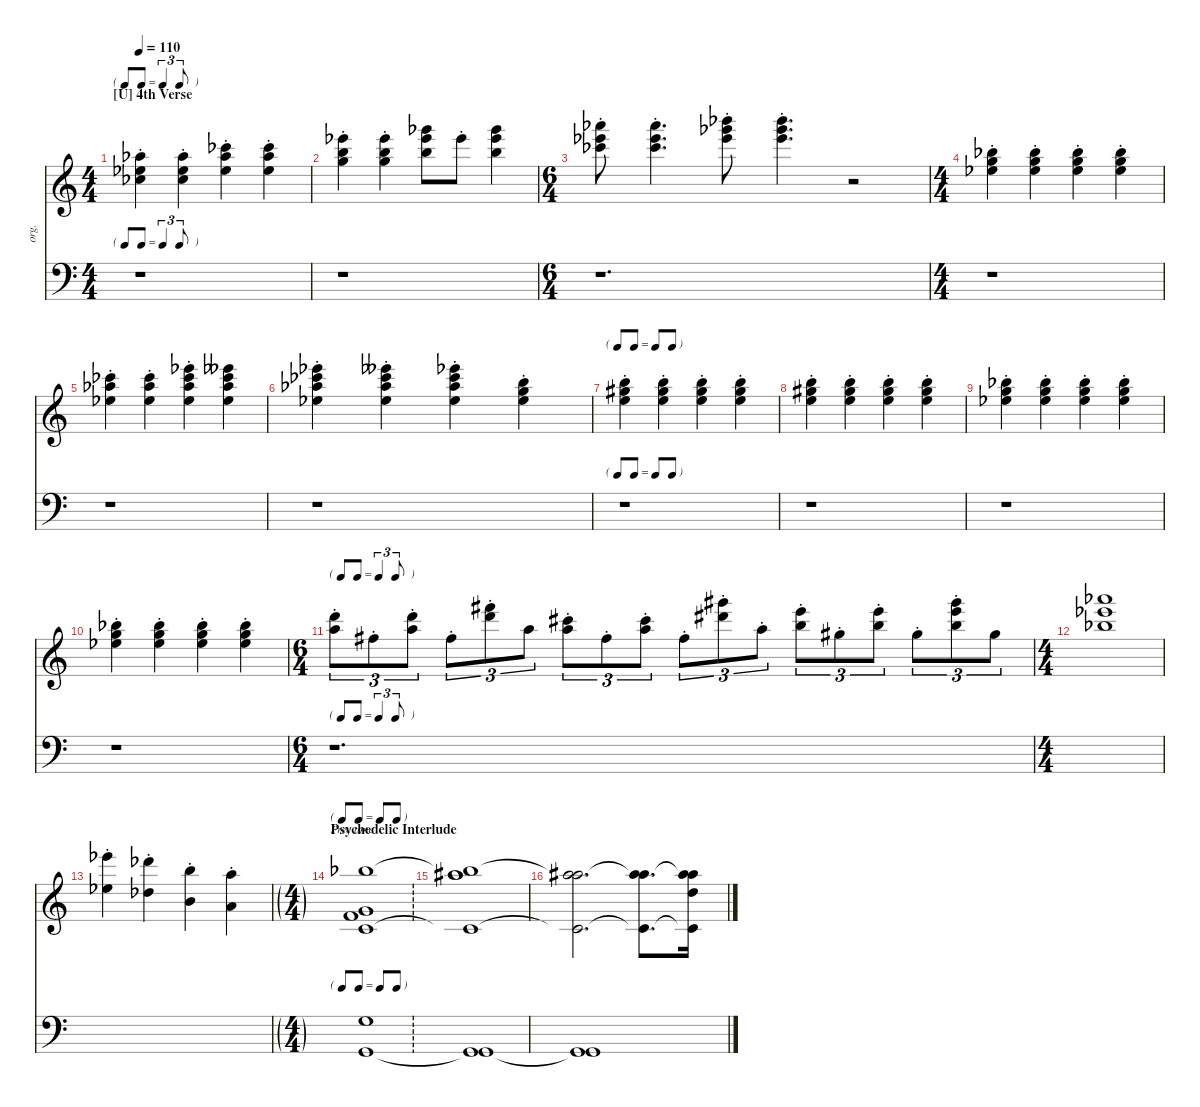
\defaultSystemsLayout 4
\hideDynamics
\bracketExtendMode nobrackets
\track ("Organ" "org.") {solo instrument churchorgan}
\staff {score}
\tuning (E4 B3 G3 D3 A2 E2)
\ts (4 4)
\tf triplet8th
\section ("U" "4th Verse")
\tempo 110
\clef g2
\ks c
(7.1{st acc b} 11.1{st acc b} 16.1{st acc b}).4{dy mf} (7.1{st acc b} 11.1{st acc b} 16.1{st acc b}).4 (11.1{st acc b} 16.1{st acc b} 19.1{acc b}).4 (11.1{st acc b} 16.1{st acc b} 19.1{acc b}).4 |
(15.1{st} 19.1{st} 23.1{st acc b}).4 (15.1{st} 19.1{st} 23.1{st acc b}).4 (19.1 23.1{acc b} 26.1{acc b}).8 23.1{st acc b}.8 (26.1{acc b} 23.1{acc b} 19.1).4 |
\ts (6 4)
\beaming (8 6 6)
(19.1{st acc b} 23.1{st acc b} 28.1{st acc b}).8 (19.1{st acc b} 23.1{st acc b} 28.1{st acc b}).4{d} (23.1{st acc b} 26.1{st acc b} 30.1{st acc b}).8 (23.1{st acc b} 26.1{st acc b} 30.1{st acc b}).4{d} r.2 |
\ts (4 4)
\beaming (8 2 2 2 2)
(11.1{st acc b} 15.1{st} 18.1{st acc b}).4 (11.1{st acc b} 15.1{st} 18.1{st acc b}).4 (11.1{st acc b} 15.1{st} 18.1{st acc b}).4 (11.1{st acc b} 15.1{st} 18.1{st acc b}).4 |
(11.1{st acc b} 16.1{st acc b} 19.1{st acc b}).4 (11.1{st acc b} 19.1{st acc b} 16.1{st acc b}).4 (11.1{st acc b} 19.1{st acc b} 16.1{st acc b} 23.1{st acc b}).4 (11.1{acc b} 22.1{acc bb} 19.1{acc b} 16.1{acc b}).4 |
(16.1{st acc b} 11.1{st acc b} 19.1{st acc b} 23.1{st acc b}).4 (16.1{st acc b} 11.1{st acc b} 19.1{st acc b} 22.1{st acc bb}).4 (16.1{st acc b} 11.1{st acc b} 19.1{st acc b} 23.1{st acc b}).4 (15.1{st} 11.1{st acc b} 19.1).4 |
\tf none
(12.1{st} 16.1{st acc #} 19.1{st}).4 (12.1{st} 16.1{st acc #} 19.1{st}).4 (12.1{st} 16.1{st acc #} 19.1{st}).4 (12.1{st} 16.1{st acc #} 19.1{st}).4 |
(12.1{st} 16.1{st acc #} 19.1{st}).4 (12.1{st} 16.1{st acc #} 19.1{st}).4 (12.1{st} 16.1{st acc #} 19.1{st}).4 (12.1{st} 16.1{st acc #} 19.1{st}).4 |
(11.1{st acc b} 15.1{st} 18.1{st acc b}).4 (11.1{st acc b} 15.1{st} 18.1{st acc b}).4 (11.1{st acc b} 15.1{st} 18.1{st acc b}).4 (11.1{st acc b} 15.1{st} 18.1{st acc b}).4 |
(11.1{st acc b} 15.1{st} 18.1{st acc b}).4 (11.1{st acc b} 15.1{st} 18.1{st acc b}).4 (11.1{st acc b} 15.1{st} 18.1{st acc b}).4 (11.1{st acc b} 15.1{st} 18.1{st acc b}).4 |
\ts (6 4)
\beaming (8 6 6)
\tf triplet8th
(17.1{st} 22.1{st}).8{tu (3 2)} 14.1{st acc #}.8{tu (3 2)} (17.1 22.1{st}).8{tu (3 2)} 14.1{st acc #}.8{tu (3 2)} (22.1{st} 26.1{st acc #}).8{tu (3 2)} 17.1.8{tu (3 2)} (17.1{st} 21.1{st acc #}).8{tu (3 2)} 14.1{st acc #}.8{tu (3 2)} (17.1{st} 21.1{st acc #}).8{tu (3 2)} 14.1{st acc #}.8{tu (3 2)} (23.1{st acc #} 28.1{st acc #}).8{tu (3 2)} 17.1{st}.8{tu (3 2)} (19.1{st} 24.1{st}).8{tu (3 2)} 16.1{st acc #}.8{tu (3 2)} (19.1{st} 24.1{st}).8{tu (3 2)} 16.1{st acc #}.8{tu (3 2)} (19.1{st} 24.1{st} 28.1{st acc #}).8{tu (3 2)} 16.1{acc #}.8{tu (3 2)} |
\ts (4 4)
\beaming (8 2 2 2 2)
(18.1{acc b} 23.1{acc b} 28.1{acc b}).1 |
(11.1{st acc b} 23.1{st acc b}).4 (9.1{st acc b} 21.1{st acc b}).4 (19.1{st} 7.1{st}).4 (5.1{st} 17.1{st}).4 |
\tf none
\ft
\section ("" "Psychedelic Interlude")
\scale
0.229608 (1.1 3.1 1.2 18.1{acc b}).1 |
\scale
0.186602 (18.1{t} 18.1{t} 1.2{t} 18.1{t acc b}).1 |
\scale
0.331536 (18.1{t} 1.2{t} 18.1{t}).2{d} (18.1{t} 1.2{t} 18.1{t}).8{d} (18.1{t} 1.2{t} 18.1{t} 10.1).16
\staff {score}
\tuning (G2 D2 A1 E1 B0)
\clef f4
\ottava regular
\simile none
\ks c
r.1{dy mf} |
r.1 |
r.1{d} |
r.1 |
r.1 |
r.1 |
r.1 |
r.1 |
r.1 |
r.1 |
r.1{d} |
|
|
\scale
0.229608 (12.1 0.1).1 |
\scale
0.186602 (0.1{t} 0.1{t}).1 |
\scale
0.331536 (0.1{t} 0.1{t}).1
